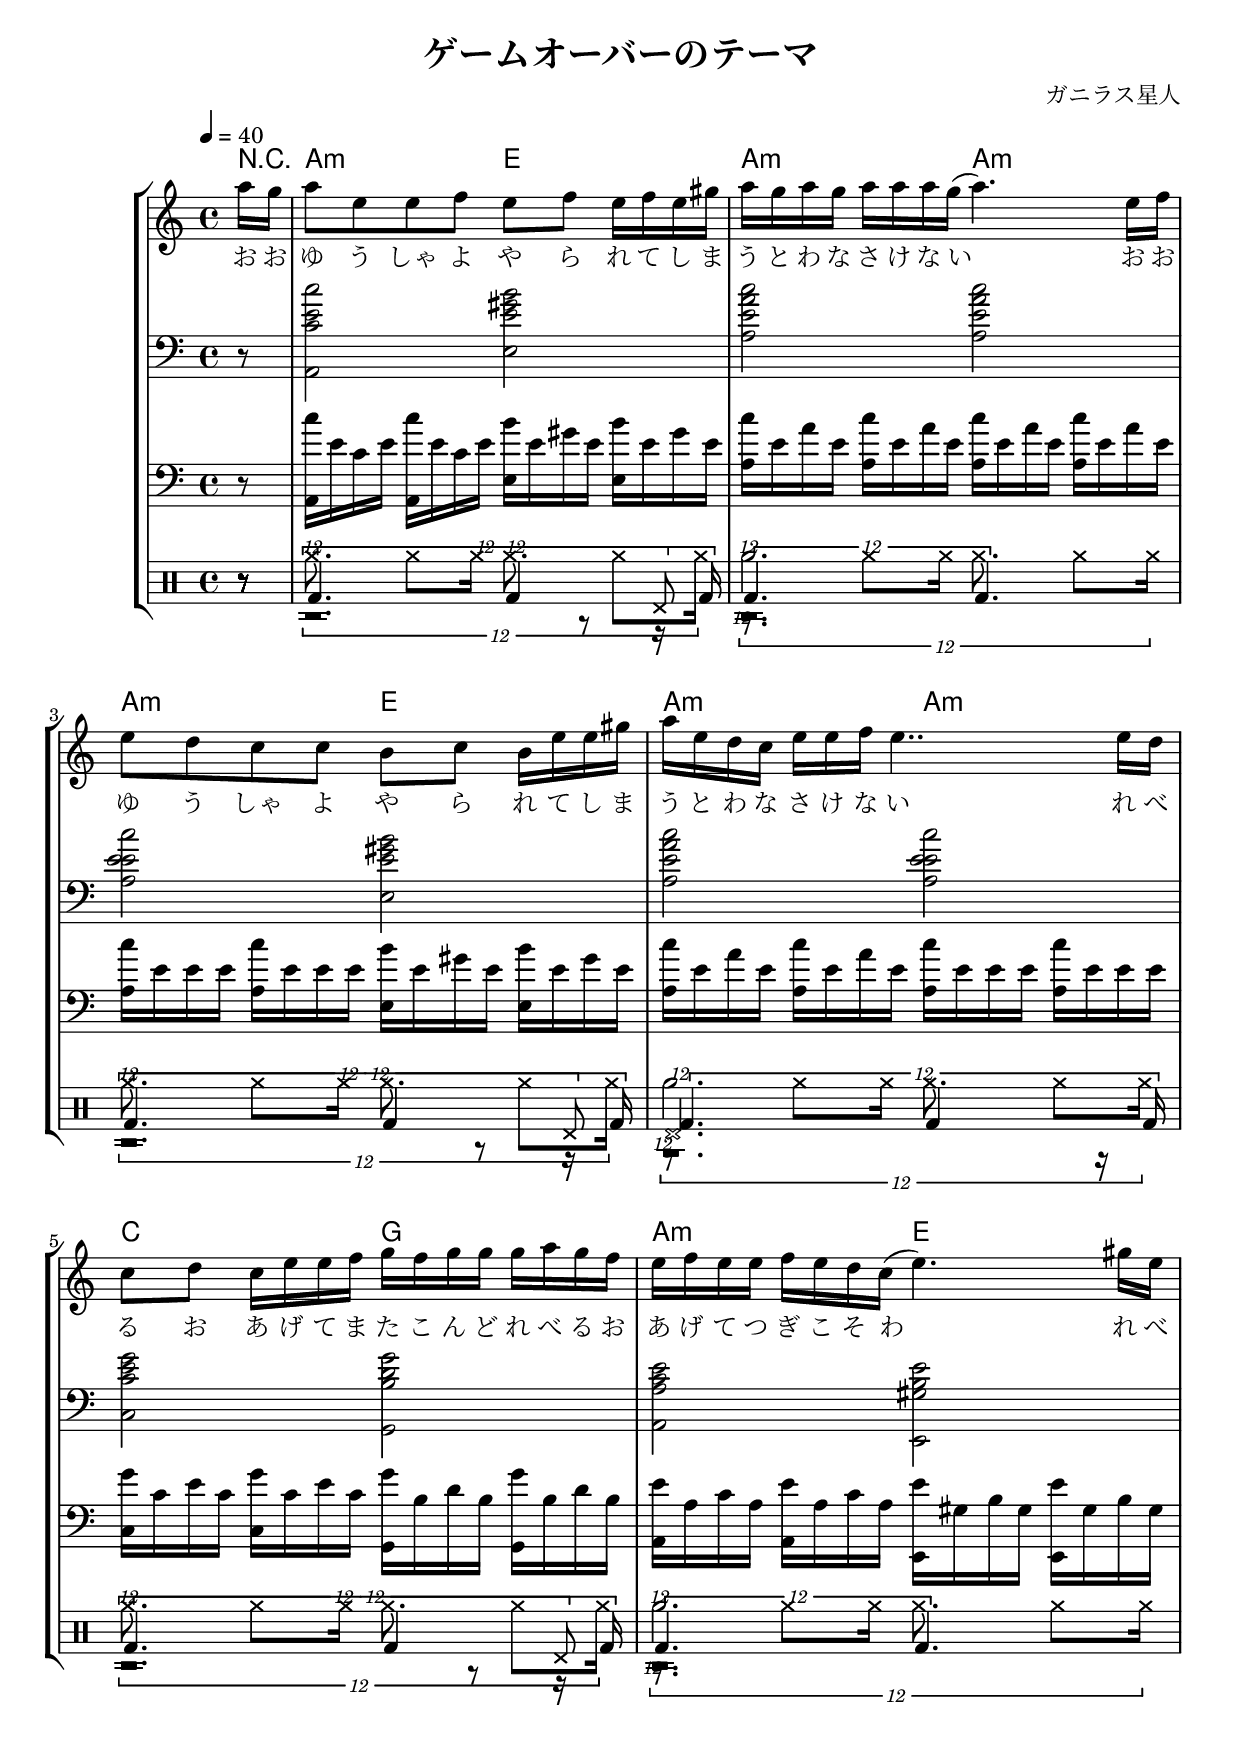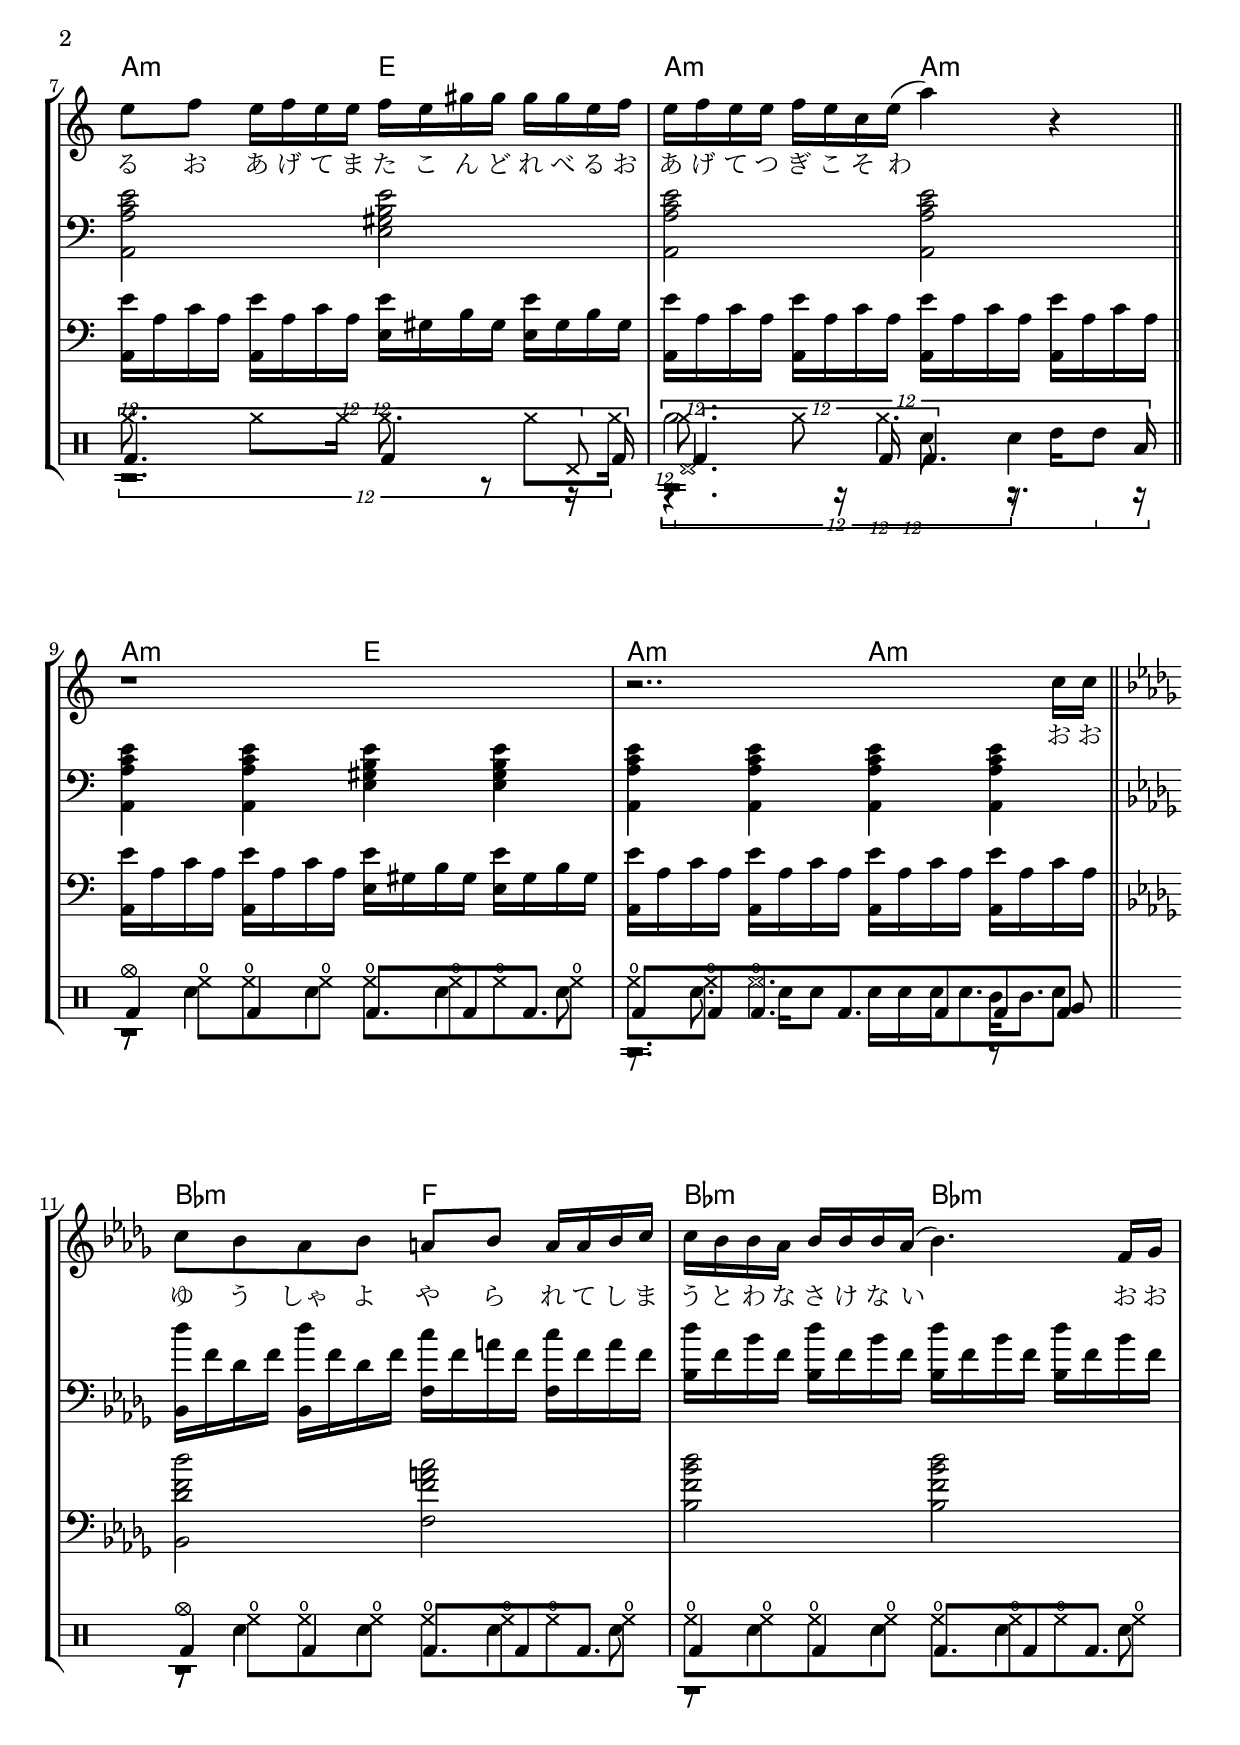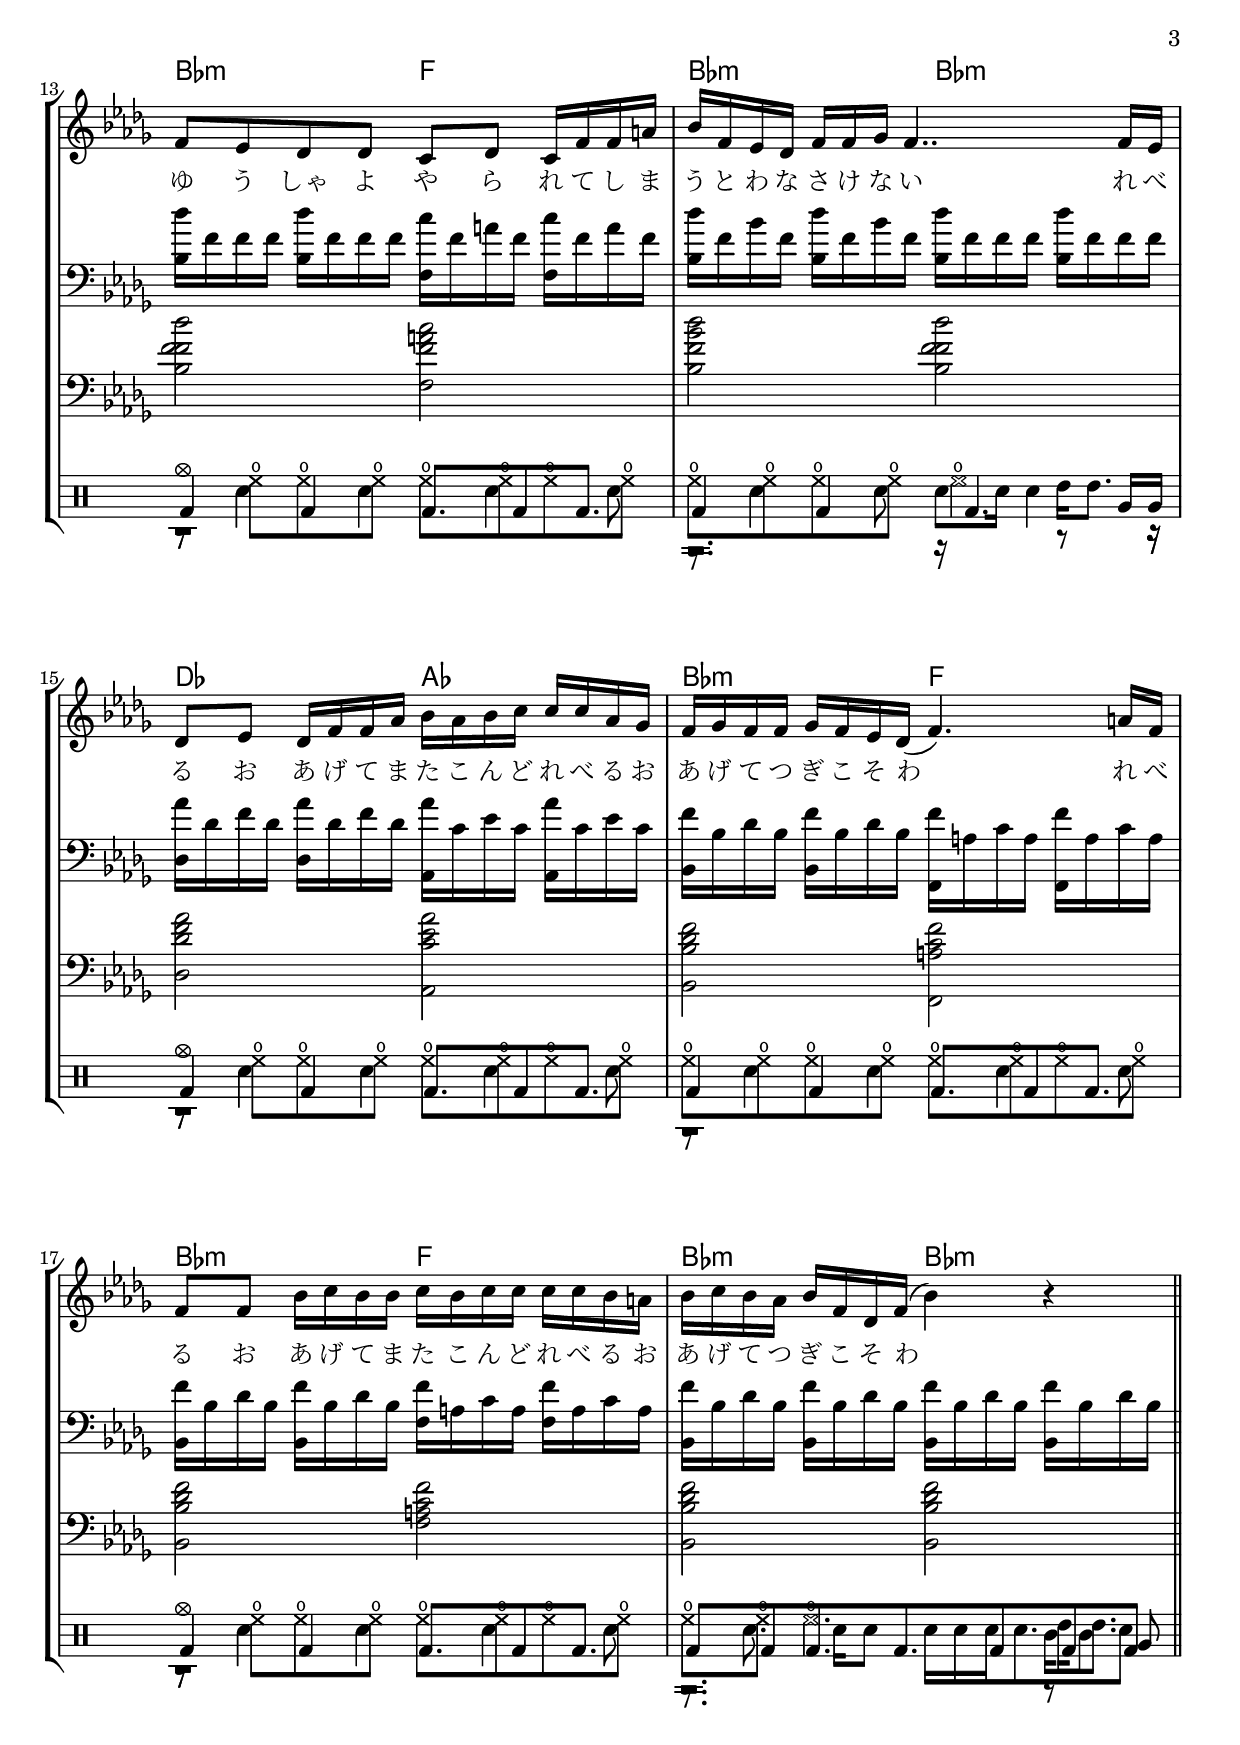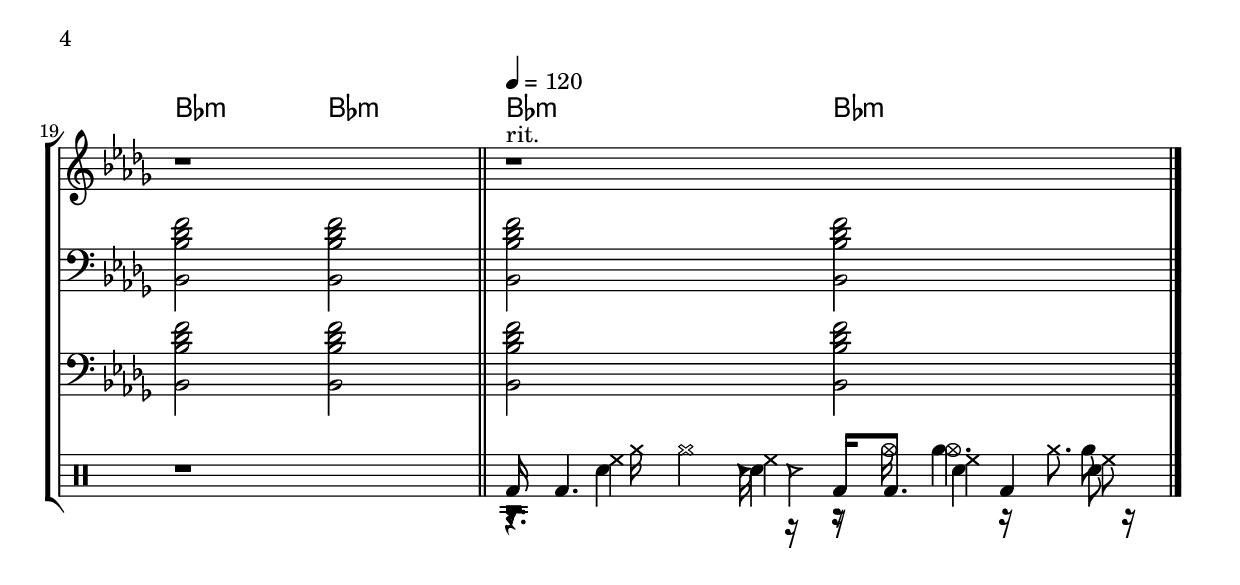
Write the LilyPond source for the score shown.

\version "2.12.1"

\header {
	title = \markup {ゲームオーバーのテーマ}
	composer = \markup \center-column {ガニラス星人}
}

harmony = \chordmode {
		r8a2:m e a:m a:m a:m e a:m a:m c g a:m e a:m e a:m a:m 

	a:m e a:m a:m 

	bes:m f bes:m bes:m bes:m f bes:m bes:m des as bes:m f bes:m f bes:m bes:m 

	bes:m bes:m 

	bes:m bes:m 
}

melody = {
	\set Staff.midiInstrument = #"Whistle"
	\partial 8*1
		\key c \major
	\tempo 4 = 40
a''16  g''16 
	a''8  e''8  e''8  f''8  e''8  f''8  e''16  f''16  e''16  gis''16 
	a''16  g''16  a''16  g''16  a''16  a''16  a''16  g''16  (a''4.)  e''16  f''16 
	e''8  d''8  c''8  c''8  b'8  c''8  b'16  e''16  e''16  gis''16 
	a''16  e''16  d''16  c''16  e''16  e''16  f''16  e''4..  e''16  d''16 
	c''8  d''8  c''16  e''16  e''16  f''16  g''16  f''16  g''16  g''16  g''16  a''16  g''16  f''16 
	e''16  f''16  e''16  e''16  f''16  e''16  d''16  c''16  (e''4.)  gis''16  e''16 
	e''8  f''8  e''16  f''16  e''16  e''16  f''16  e''16  gis''16  gis''16  gis''16  gis''16  e''16  f''16 
	e''16  f''16  e''16  e''16  f''16  e''16  c''16  e''16  (a''4)  	r4 	r1 | r2.. 
	\set Staff.midiInstrument = #"FX 4 (atmosphere)"
	c''16  c''16 
		\key des \major
c''8  bes'8  as'8  bes'8  a'8  bes'8  a'16  a'16  bes'16  c''16 
	c''16  bes'16  bes'16  as'16  bes'16  bes'16  bes'16  as'16  (bes'4.)  f'16  ges'16 
	f'8  es'8  des'8  des'8  c'8  des'8  c'16  f'16  f'16  a'16 
	bes'16  f'16  es'16  des'16  f'16  f'16  ges'16  f'4..  f'16  es'16 
	des'8  es'8  des'16  f'16  f'16  as'16  bes'16  as'16  bes'16  c''16  c''16  c''16  as'16  ges'16 
	f'16  ges'16  f'16  f'16  ges'16  f'16  es'16  des'16  (f'4.)  a'16  f'16 
	f'8  f'8  bes'16  c''16  bes'16  bes'16  c''16  bes'16  c''16  c''16  c''16  c''16  bes'16  a'16 
	bes'16  c''16  bes'16  as'16  bes'16  f'16  des'16  f'16  (bes'4)  	r4 	r1   
	\tempo 4 = 120
	r1^"rit." \bar "|."
}

words = \lyricmode {
	お  お  ゆ  う  しゃ  よ  や  ら  れ  て  し  ま  う  と  わ  な  さ  け  な  い  お  お  ゆ  う  しゃ  よ  や  ら  れ  て  し  ま  う  と  わ  な  さ  け  な  い  れ  べ  る  お  あ  げ  て  ま  た  こ  ん  ど  れ  べ  る  お  あ  げ  て  つ  ぎ  こ  そ  わ  れ  べ  る  お  あ  げ  て  ま  た  こ  ん  ど  れ  べ  る  お  あ  げ  て  つ  ぎ  こ  そ  わ  
	
	お  お  ゆ  う  しゃ  よ  や  ら  れ  て  し  ま  う  と  わ  な  さ  け  な  い  お  お  ゆ  う  しゃ  よ  や  ら  れ  て  し  ま  う  と  わ  な  さ  け  な  い  れ  べ  る  お  あ  げ  て  ま  た  こ  ん  ど  れ  べ  る  お  あ  げ  て  つ  ぎ  こ  そ  わ  れ  べ  る  お  あ  げ  て  ま  た  こ  ん  ど  れ  べ  る  お  あ  げ  て  つ  ぎ  こ  そ  わ  
	
	
}

tempochange = {
	\tempo 4 = 40
	r1 | r1 | r1 | r1 | r1 | r1 | r1 | r1 \bar "||"
	\tempo 4 = 40
	r1 | r1 \bar "||"
	\tempo 4 = 40
	r1 | r1 | r1 | r1 | r1 | r1 | r1 | r1 \bar "||"
	\tempo 4 = 40
	r1 \bar "||"
	\tempo 4 = 120
	\tempo 4 = 90 r2 \tempo 4 = 80 r2 \bar "|."
}

mainacc = {
	\clef bass
	\set Staff.midiInstrument = #"Lead 1 (square)"
	\key c \major
	\tempo 4 = 40
	\partial 8*1
	r8	<a, e' c' c''>2
	<e e' gis' b'>2
	<a e' a' c''>2
	<a e' a' c''>2
	<a e' e' c''>2
	<e e' gis' b'>2
	<a e' a' c''>2
	<a e' e' c''>2
	<c c' e' g'>2
	<g, b d' g'>2
	<a, a c' e'>2
	<e, gis b e'>2
	<a, a c' e'>2
	<e gis b e'>2
	<a, a c' e'>2
	<a, a c' e'>2
	\bar "||"

	\set Staff.midiInstrument = #"Electric Grand"
	<a, a c' e'>4 <a, a c' e'>4
	<e gis b e'>4 <e gis b e'>4
	<a, a c' e'>4 <a, a c' e'>4
	<a, a c' e'>4 <a, a c' e'>4
	\bar "||"

	\set Staff.midiInstrument = #"Electric Grand"
	\key des \major
	<bes, des''>16 f' des' f' <bes, des''> f' des' f'
	<f c''>16 f' a' f' <f c''> f' a' f'
	<bes des''>16 f' bes' f' <bes des''> f' bes' f'
	<bes des''>16 f' bes' f' <bes des''> f' bes' f'
	<bes des''>16 f' f' f' <bes des''> f' f' f'
	<f c''>16 f' a' f' <f c''> f' a' f'
	<bes des''>16 f' bes' f' <bes des''> f' bes' f'
	<bes des''>16 f' f' f' <bes des''> f' f' f'
	<des as'>16 des' f' des' <des as'> des' f' des'
	<as, as'>16 c' es' c' <as, as'> c' es' c'
	<bes, f'>16 bes des' bes <bes, f'> bes des' bes
	<f, f'>16 a c' a <f, f'> a c' a
	<bes, f'>16 bes des' bes <bes, f'> bes des' bes
	<f f'>16 a c' a <f f'> a c' a
	<bes, f'>16 bes des' bes <bes, f'> bes des' bes
	<bes, f'>16 bes des' bes <bes, f'> bes des' bes
	\bar "||"

	\set Staff.midiInstrument = #"Lead 1 (square)"
	<bes, bes des' f'>2
	<bes, bes des' f'>2
	\bar "||"

	\set Staff.midiInstrument = #"Lead 1 (square)"
	\tempo 4 = 120
	<bes, bes des' f'>2
	<bes, bes des' f'>2
	\bar "|."
}

subacc = {
	\clef bass
	\set Staff.midiInstrument = #"Electric Grand"
	\key c \major
	\tempo 4 = 40
	\partial 8*1
	r8	<a, c''>16 e' c' e' <a, c''> e' c' e'
	<e b'>16 e' gis' e' <e b'> e' gis' e'
	<a c''>16 e' a' e' <a c''> e' a' e'
	<a c''>16 e' a' e' <a c''> e' a' e'
	<a c''>16 e' e' e' <a c''> e' e' e'
	<e b'>16 e' gis' e' <e b'> e' gis' e'
	<a c''>16 e' a' e' <a c''> e' a' e'
	<a c''>16 e' e' e' <a c''> e' e' e'
	<c g'>16 c' e' c' <c g'> c' e' c'
	<g, g'>16 b d' b <g, g'> b d' b
	<a, e'>16 a c' a <a, e'> a c' a
	<e, e'>16 gis b gis <e, e'> gis b gis
	<a, e'>16 a c' a <a, e'> a c' a
	<e e'>16 gis b gis <e e'> gis b gis
	<a, e'>16 a c' a <a, e'> a c' a
	<a, e'>16 a c' a <a, e'> a c' a
	\bar "||"

	\set Staff.midiInstrument = #"Electric Grand"
	<a, e'>16 a c' a <a, e'> a c' a
	<e e'>16 gis b gis <e e'> gis b gis
	<a, e'>16 a c' a <a, e'> a c' a
	<a, e'>16 a c' a <a, e'> a c' a
	\bar "||"

	\set Staff.midiInstrument = #"String Ensemble 2"
	\key des \major
	<bes, f' des' des''>2
	<f f' a' c''>2
	<bes f' bes' des''>2
	<bes f' bes' des''>2
	<bes f' f' des''>2
	<f f' a' c''>2
	<bes f' bes' des''>2
	<bes f' f' des''>2
	<des des' f' as'>2
	<as, c' es' as'>2
	<bes, bes des' f'>2
	<f, a c' f'>2
	<bes, bes des' f'>2
	<f a c' f'>2
	<bes, bes des' f'>2
	<bes, bes des' f'>2
	\bar "||"

	\set Staff.midiInstrument = #"String Ensemble 2"
	<bes, bes des' f'>2
	<bes, bes des' f'>2
	\bar "||"

	\set Staff.midiInstrument = #"Acoustic grand"
	\tempo 4 = 120
	<bes, bes des' f'>2
	<bes, bes des' f'>2
	\bar "|."
}

percA = {
	\drummode {
	\partial 8*1
	r8	\times 16/12{ cymr8. cymr8 cymr16 cymr8. cymr8 cymr16 } |\times 16/12{ r8. cymr8 cymr16 cymr8. cymr8 cymr16 } |\times 16/12{ cymr8. cymr8 cymr16 cymr8. cymr8 cymr16 } |\times 16/12{ r8. cymr8 cymr16 cymr8. cymr8 cymr16 } |\times 16/12{ cymr8. cymr8 cymr16 cymr8. cymr8 cymr16 } |\times 16/12{ r8. cymr8 cymr16 cymr8. cymr8 cymr16 } |\times 16/12{ cymr8. cymr8 cymr16 cymr8. cymr8 cymr16 } |\times 16/12{ cymr8. cymr8 cymr4. r16 } \bar "||"
	r8 hho8 hho8 hho8 hho8 hho8 hho8 hho8  |hho8 hho8 hho2.  \bar "||"
	r8 hho8 hho8 hho8 hho8 hho8 hho8 hho8  |hho8 hho8 hho8 hho8 hho8 hho8 hho8 hho8  |r8 hho8 hho8 hho8 hho8 hho8 hho8 hho8  |hho8 hho8 hho8 hho8 hho2  |r8 hho8 hho8 hho8 hho8 hho8 hho8 hho8  |hho8 hho8 hho8 hho8 hho8 hho8 hho8 hho8  |r8 hho8 hho8 hho8 hho8 hho8 hho8 hho8  |hho8 hho8 hho2.  \bar "||"
	r1 \bar "||"
	r8 hh4 hh4 hh4 hh8  \bar "|."
	}
}

percB = {
	\drummode {
	\partial 8*1
	r8	\times 16/12{ r2 r8 hhp8 } |\times 16/12{ r2. } |\times 16/12{ r2 r8 hhp8 } |\times 16/12{ hhp2. } |\times 16/12{ r2 r8 hhp8 } |\times 16/12{ r2. } |\times 16/12{ r2 r8 hhp8 } |\times 16/12{ hhp2. } \bar "||"
	r8 sn4 sn4 sn4 sn8  |r8 sn8. sn16 sn8 sn16 sn16 sn16 sn8. sn8  \bar "||"
	r8 sn4 sn4 sn4 sn8  |r8 sn4 sn4 sn4 sn8  |r8 sn4 sn4 sn4 sn8  |r8 sn4 sn8 sn8 sn16 sn4 r16  |r8 sn4 sn4 sn4 sn8  |r8 sn4 sn4 sn4 sn8  |r8 sn4 sn4 sn4 sn8  |r8 sn8. sn16 sn8 sn16 sn16 sn16 sn8. sn8  \bar "||"
	r1 \bar "||"
	r8 sn4 sn4 sn4 sn8  \bar "|."
	}
}

percC = {
	\drummode {
	\partial 8*1
	r8	\times 16/12{ bd4. bd4 r16 bd16 } |\times 16/12{ bd4. bd4. } |\times 16/12{ bd4. bd4 r16 bd16 } |\times 16/12{ bd4. bd4 r16 bd16 } |\times 16/12{ bd4. bd4 r16 bd16 } |\times 16/12{ bd4. bd4. } |\times 16/12{ bd4. bd4 r16 bd16 } |\times 16/12{ bd4 r16 bd16 bd4. } \bar "||"
	bd4 bd4 bd8. bd8 bd8.  |bd8 bd8 bd8. bd8. bd8 bd8 bd8  \bar "||"
	bd4 bd4 bd8. bd8 bd8.  |bd4 bd4 bd8. bd8 bd8.  |bd4 bd4 bd8. bd8 bd8.  |bd4 bd4 r16 bd4. r16  |bd4 bd4 bd8. bd8 bd8.  |bd4 bd4 bd8. bd8 bd8.  |bd4 bd4 bd8. bd8 bd8.  |bd8 bd8 bd8. bd8. bd8 bd8 bd8  \bar "||"
	r1 \bar "||"
	bd16 bd4. r16 bd16 bd8. bd4  \bar "|."
	}
}

percD = {
	\drummode {
	\partial 8*1
	r8	\times 16/12{ r2. } |\times 16/12{ rb2. } |\times 16/12{ r2. } |\times 16/12{ rb2. } |\times 16/12{ r2. } |\times 16/12{ rb2. } |\times 16/12{ r2. } |\times 16/12{ rb2. } \bar "||"
	cymc1  |r1  \bar "||"
	cymc1  |r1  |cymc1  |r1  |cymc1  |r1  |cymc1  |r1  \bar "||"
	r1 \bar "||"
	r2 r16 cymc16 cymc4.  \bar "|."
	}
}

percE = {
	\drummode {
	\partial 8*1
	r8	r1 |r1 |r1 |r1 |r1 |r1 |r1 |\times 16/12{ r4. sn8 sn4 } \bar "||"
	r1 |r1 \bar "||"
	r1 |r1 |r1 |r2. tommh16 tommh8.  |r1 |r1 |r1 |r2. tommh16 tommh8.  \bar "||"
	r1 \bar "||"
	r1  \bar "|."
	}
}

percF = {
	\drummode {
	\partial 8*1
	r8	r1 |r1 |r1 |r1 |r1 |r1 |r1 |\times 16/12{ r2 r16 tommh16 tommh8 } \bar "||"
	r1 |r2. r8 tomfh8  \bar "||"
	r1 |r1 |r1 |r2. r8 tomfh16 tomfh16  |r1 |r1 |r1 |r2. r8 tomfh8  \bar "||"
	r1 \bar "||"
	r2 r8 rb4 rb8  \bar "|."
	}
}

percG = {
	\drummode {
	\partial 8*1
	r8	r1 |r1 |r1 |r1 |r1 |r1 |r1 |\times 16/12{ r2 r8. toml16 } \bar "||"
	r1 |r2. tomml16 tomml8.  \bar "||"
	r1 |r1 |r1 |r1 |r1 |r1 |r1 |r2. tomml16 tomml8.  \bar "||"
	r1 \bar "||"
	r4. hc16 hc2 r16  \bar "|."
	}
}

percH = {
	\drummode {
	\partial 8*1
	r8	r1 | r1 | r1 | r1 | r1 | r1 | r1 | r1 \bar "||"
	r1 | r1 \bar "||"
	r1 | r1 | r1 | r1 | r1 | r1 | r1 | r1 \bar "||"
	r1 \bar "||"
	r8. cymr16 cymr2 r16 cymr8.  \bar "|."
	}
}

\score {
	<<
		\new StaffGroup <<
			\new ChordNames {\harmony}
			\new Voice = "melody" {\melody}
			\new Lyrics \lyricsto "melody" \words
			\new Staff = "mainacc" {\mainacc}
			\new Staff = "subacc" {\subacc}
			\new DrumStaff <<
				\new DrumVoice {\percA}
				\new DrumVoice {\percB}
				\new DrumVoice {\percC}
				\new DrumVoice {\percD}
				\new DrumVoice {\percE}
				\new DrumVoice {\percF}
				\new DrumVoice {\percG}
				\new DrumVoice {\percH}
			>>
		>>
	>>
	\layout { }
}
